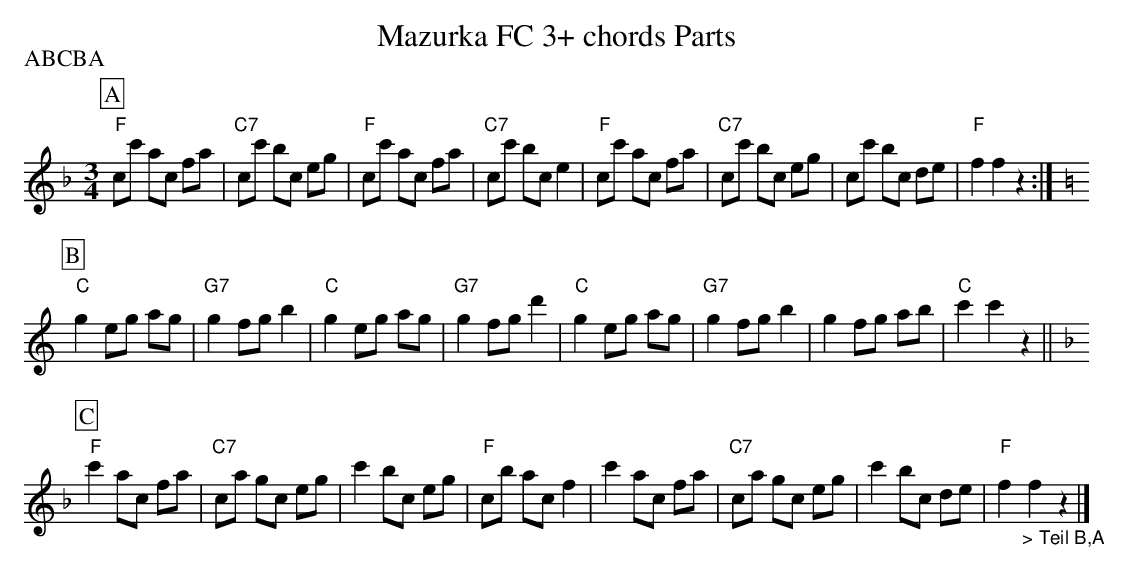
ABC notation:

X:1
T:Mazurka FC 3+ chords Parts
M:3/4
L:1/8
P:ABCBA
K:Fmaj%%MIDI gchordon
[P:A] "F"cc' ac fa | "C7"cc' bc eg | "F"cc' ac fa | "C7"cc' bc e2 | "F"cc' ac fa | "C7"cc' bc eg | cc' bc de | "F"f2f2z2 :| [K:Cmaj]
[P:B] "C"g2eg ag | "G7"g2fgb2 | "C"g2eg ag | "G7"g2fg d'2 | "C"g2eg ag | "G7"g2fgb2 | g2 fg ab | "C"c'2c'2z2 || [K:Fmaj]
[P:C] "F"c'2 ac fa | "C7"ca gc eg | c'2 bc eg | "F"cb ac f2 | c'2 ac fa | "C7"ca gc eg | c'2 bc de | "F"f2"_> Teil B,A"f2z2 |]
